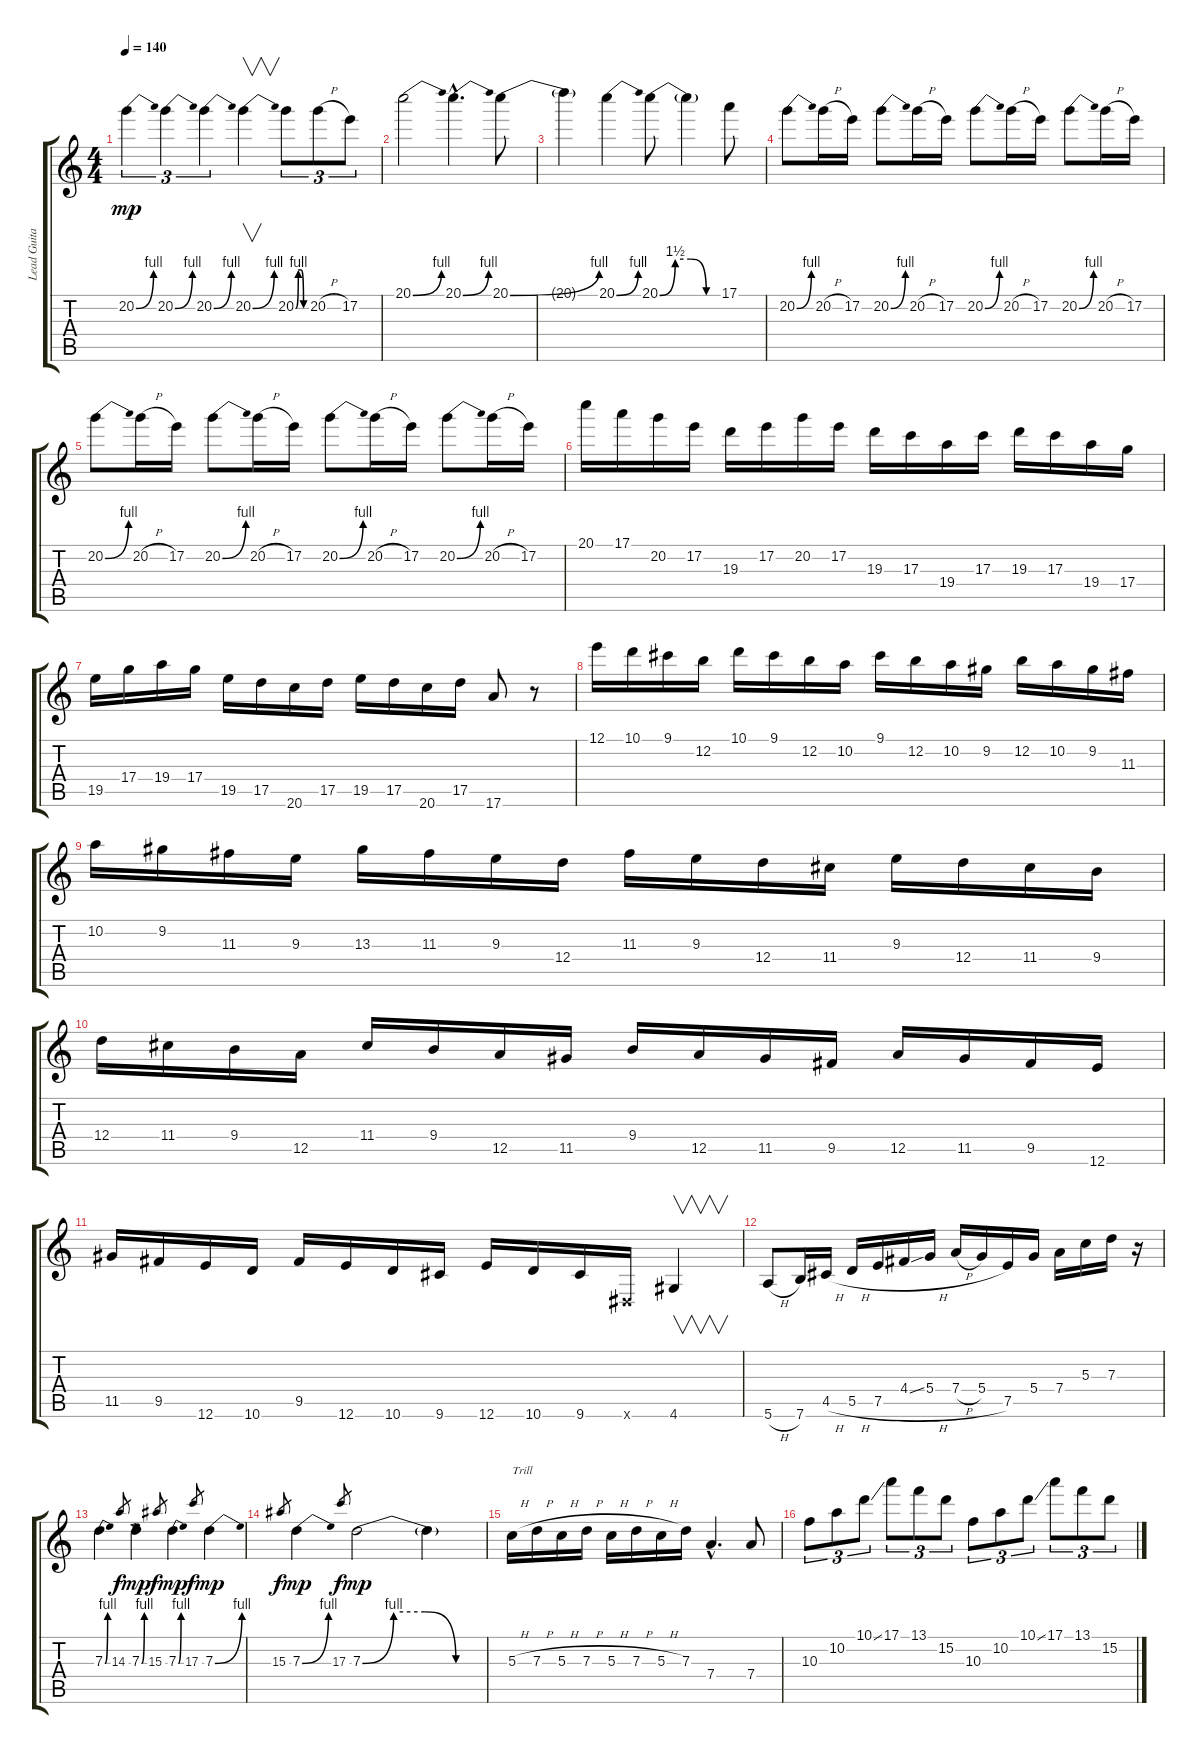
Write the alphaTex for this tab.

\track ("Lead Guitar" "Lead Guita") {instrument distortionguitar}
\staff {score tabs}
\tuning (E4 B3 G3 D3 A2 E2) {hide}
\ts (4 4)
\tempo 140
\clef g2
\ks c
20.2{be (bend 0 0 60 4)}.4{tu (3 2) dy mp} 20.2{be (bend 0 0 60 4)}.4{tu (3 2)} 20.2{be (bend 0 0 60 4)}.4{tu (3 2)} 20.2{be (bend 0 0 60 4)}.4{v} 20.2{be (custom 0 0 15 4 30 4 45 0 60 0)}.8{tu (3 2)} 20.2{h}.8{tu (3 2)} 17.2.8{tu (3 2)} |
20.1{be (bend 0 0 60 4)}.2 20.1{be (bend 0 0 60 4) hac}.4{d} 20.1{be (bend 0 0 60 4)}.8 |
20.1{t}.4 20.1{be (bend 0 0 60 4)}.4 20.1{be (custom 0 0 15 6 30 6 45 0 60 0)}.8 20.1{t}.4 17.1.8 |
20.2{be (bend 0 0 60 4)}.8 20.2{h}.16 17.2.16 20.2{be (bend 0 0 60 4)}.8 20.2{h}.16 17.2.16 20.2{be (bend 0 0 60 4)}.8 20.2{h}.16 17.2.16 20.2{be (bend 0 0 60 4)}.8 20.2{h}.16 17.2.16 |
20.2{be (bend 0 0 60 4)}.8 20.2{h}.16 17.2.16 20.2{be (bend 0 0 60 4)}.8 20.2{h}.16 17.2.16 20.2{be (bend 0 0 60 4)}.8 20.2{h}.16 17.2.16 20.2{be (bend 0 0 60 4)}.8 20.2{h}.16 17.2.16 |
20.1.16 17.1.16 20.2.16 17.2.16 19.3.16 17.2.16 20.2.16 17.2.16 19.3.16 17.3.16 19.4.16 17.3.16 19.3.16 17.3.16 19.4.16 17.4.16 |
19.5.16 17.4.16 19.4.16 17.4.16 19.5.16 17.5.16 20.6.16 17.5.16 19.5.16 17.5.16 20.6.16 17.5.16 17.6.8 r.8 |
12.1.16 10.1.16 9.1.16 12.2.16 10.1.16 9.1.16 12.2.16 10.2.16 9.1.16 12.2.16 10.2.16 9.2.16 12.2.16 10.2.16 9.2.16 11.3.16 |
10.2.16 9.2.16 11.3.16 9.3.16 13.3.16 11.3.16 9.3.16 12.4.16 11.3.16 9.3.16 12.4.16 11.4.16 9.3.16 12.4.16 11.4.16 9.4.16 |
12.4.16 11.4.16 9.4.16 12.5.16 11.4.16 9.4.16 12.5.16 11.5.16 9.4.16 12.5.16 11.5.16 9.5.16 12.5.16 11.5.16 9.5.16 12.6.16 |
11.5.16 9.5.16 12.6.16 10.6.16 9.5.16 12.6.16 10.6.16 9.6.16 12.6.16 10.6.16 9.6.16 -1.6{x}.16 4.6.4{v} |
5.6{h}.8 7.6.16 4.5{h}.16 5.5{h}.16 7.5{h}.16 4.4{ss}.16 5.4.16 7.4{h}.16 5.4.16 7.5.16 5.4.16 7.4.16 5.3.16 7.3.16 r.16 |
7.3{be (bend 0 0 60 4)}.4 14.3.8{gr dy f} 7.3{be (bend 0 0 60 4)}.4{dy mp} 15.3.8{gr dy f} 7.3{be (bend 0 0 60 4)}.4{dy mp} 17.3.8{gr dy f} 7.3{be (bend 0 0 60 4)}.4{dy mp} |
15.3.8{gr dy f} 7.3{be (bend 0 0 60 4)}.4{dy mp} 17.3.8{gr dy f} 7.3{be (custom 0 0 15 4 30 4 45 0 60 0)}.2{dy mp} 7.3{t}.4 |
5.3{h}.16{txt "Trill"} 7.3{h}.16 5.3{h}.16 7.3{h}.16 5.3{h}.16 7.3{h}.16 5.3{h}.16 7.3.16 7.4{hac}.4{d} 7.4.8 |
10.3.8{tu (3 2)} 10.2.8{tu (3 2)} 10.1{ss}.8{tu (3 2)} 17.1.8{tu (3 2)} 13.1.8{tu (3 2)} 15.2.8{tu (3 2)} 10.3.8{tu (3 2)} 10.2.8{tu (3 2)} 10.1{ss}.8{tu (3 2)} 17.1.8{tu (3 2)} 13.1.8{tu (3 2)} 15.2.8{tu (3 2)}
